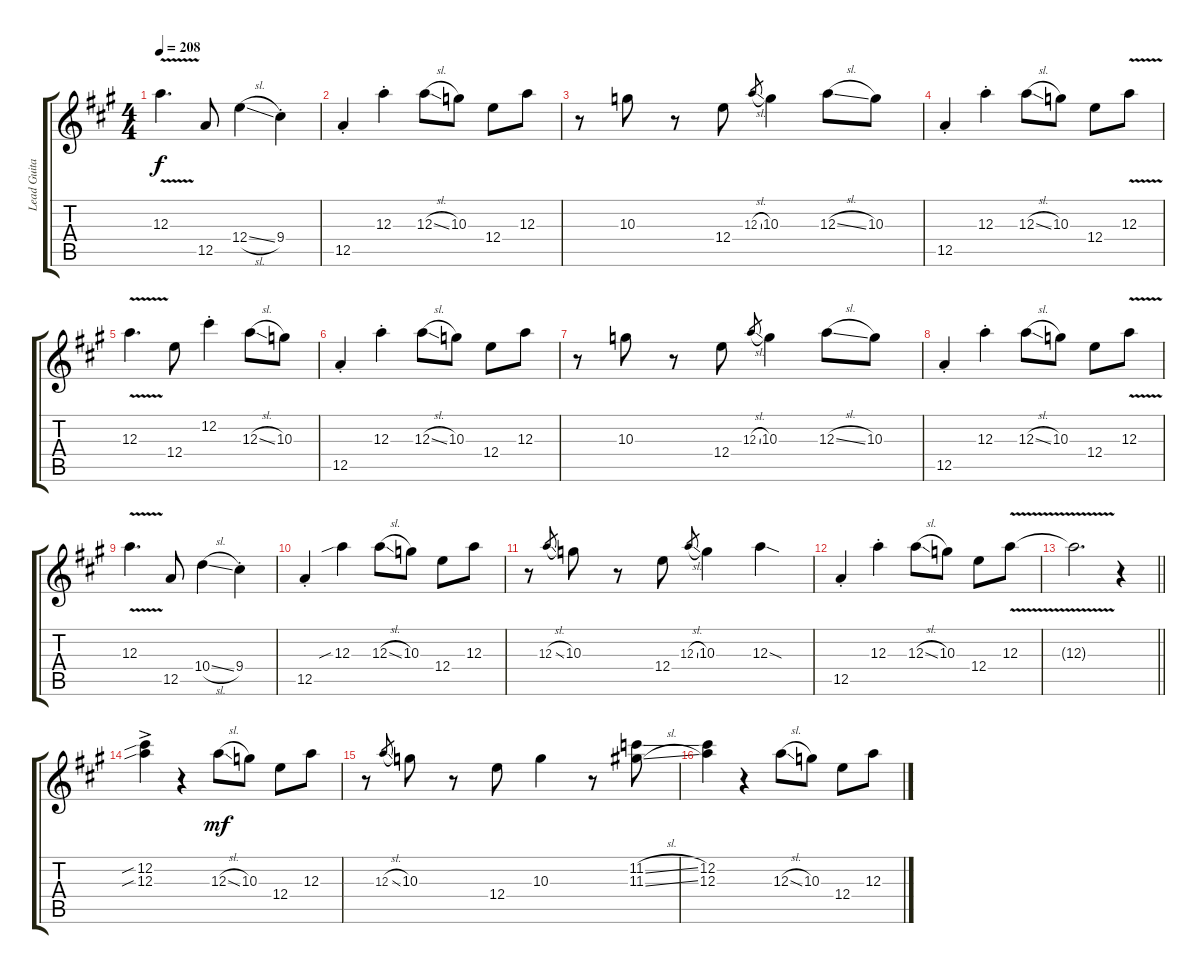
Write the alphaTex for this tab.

\track ("Lead Guitar 1 (Duane)" "Lead Guita") {instrument overdrivenguitar}
\staff {score tabs}
\tuning (E4 Db4 A3 E3 A2 E2) {hide}
\ts (4 4)
\tempo 208
\clef g2
\ks a
12.3{v}.4{d dy f} 12.5.8 12.4{sl}.4 9.4{st}.4 |
12.5{st}.4 12.3{st}.4 12.3{sl}.8 10.3.8 12.4.8 12.3.8 |
r.8 10.3.8 r.8 12.4.8 12.3{sl}.8{gr} 10.3.4 12.3{sl}.8 10.3.8 |
12.5{st}.4 12.3{st}.4 12.3{sl}.8 10.3.8 12.4.8 12.3{v}.8 |
12.3{v}.4{d} 12.4.8 12.2{st}.4 12.3{sl}.8 10.3.8 |
12.5{st}.4 12.3{st}.4 12.3{sl}.8 10.3.8 12.4.8 12.3.8 |
r.8 10.3.8 r.8 12.4.8 12.3{sl}.8{gr} 10.3.4 12.3{sl}.8 10.3.8 |
12.5{st}.4 12.3{st}.4 12.3{sl}.8 10.3.8 12.4.8 12.3{v}.8 |
12.3{v}.4{d} 12.5.8 10.4{sl}.4 9.4{st}.4 |
12.5{st}.4 12.3{sib}.4 12.3{sl}.8 10.3.8 12.4.8 12.3.8 |
r.8 12.3{sl}.8{gr} 10.3.8 r.8 12.4.8 12.3{sl}.8{gr} 10.3.4 12.3{sod}.4 |
12.5{st}.4 12.3{st}.4 12.3{sl}.8 10.3.8 12.4.8 12.3{v}.8 |
\barLineRight lightlight
12.3{v t}.2{d} r.4 |
(12.2{sib ac} 12.3{sib ac}).4 r.4 12.3{sl}.8{dy mf} 10.3.8 12.4.8 12.3.8 |
r.8 12.3{sl}.8{gr} 10.3.8 r.8 12.4.8 10.3.4 r.8 (11.2{sl} 11.3{sl}).8 |
(12.2 12.3).4 r.4 12.3{sl}.8 10.3.8 12.4.8 12.3.8
